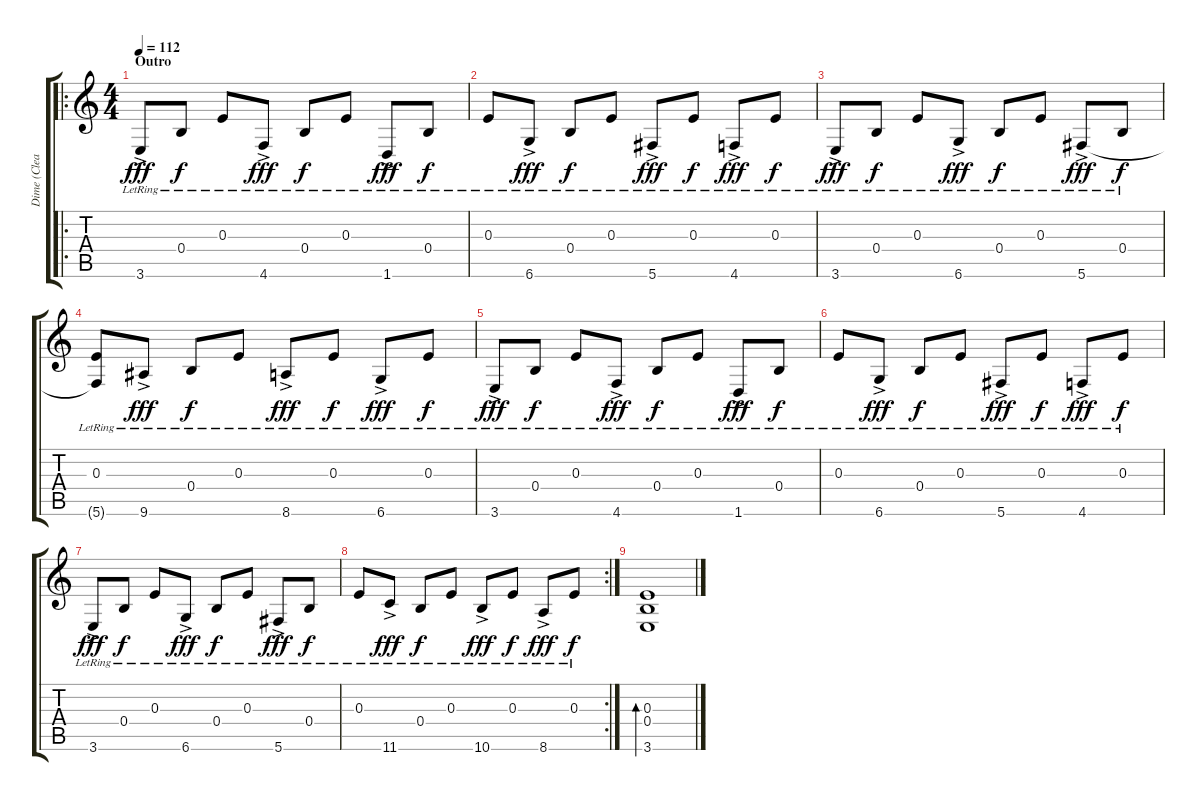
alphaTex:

\track ("Dime (Clean)" "Dime (Clea") {instrument acousticguitarsteel}
\staff {score tabs}
\tuning (Db4 Ab3 E3 B2 Gb2 Db2) {hide}
\ro
\ts (4 4)
\section ("" "Outro")
\tempo 112
\clef g2
\ks c
3.6{ac lr}.8{dy fff} 0.4{lr}.8{dy f} 0.3{lr}.8 4.6{ac lr}.8{dy fff} 0.4{lr}.8{dy f} 0.3{lr}.8 1.6{ac lr}.8{dy fff} 0.4{lr}.8{dy f} |
0.3{lr}.8 6.6{ac lr}.8{dy fff} 0.4{lr}.8{dy f} 0.3{lr}.8 5.6{ac lr}.8{dy fff} 0.3{lr}.8{dy f} 4.6{ac lr}.8{dy fff} 0.3{lr}.8{dy f} |
3.6{ac lr}.8{dy fff} 0.4{lr}.8{dy f} 0.3{lr}.8 6.6{ac lr}.8{dy fff} 0.4{lr}.8{dy f} 0.3{lr}.8 5.6{ac lr}.8{dy fff} 0.4{lr}.8{dy f} |
(0.3{lr} 5.6{t}).8 9.6{ac lr}.8{dy fff} 0.4{lr}.8{dy f} 0.3{lr}.8 8.6{ac lr}.8{dy fff} 0.3{lr}.8{dy f} 6.6{ac lr}.8{dy fff} 0.3{lr}.8{dy f} |
3.6{ac lr}.8{dy fff} 0.4{lr}.8{dy f} 0.3{lr}.8 4.6{ac lr}.8{dy fff} 0.4{lr}.8{dy f} 0.3{lr}.8 1.6{ac lr}.8{dy fff} 0.4{lr}.8{dy f} |
0.3{lr}.8 6.6{ac lr}.8{dy fff} 0.4{lr}.8{dy f} 0.3{lr}.8 5.6{ac lr}.8{dy fff} 0.3{lr}.8{dy f} 4.6{ac lr}.8{dy fff} 0.3{lr}.8{dy f} |
3.6{ac lr}.8{dy fff} 0.4{lr}.8{dy f} 0.3{lr}.8 6.6{ac lr}.8{dy fff} 0.4{lr}.8{dy f} 0.3{lr}.8 5.6{ac lr}.8{dy fff} 0.4{lr}.8{dy f} |
\rc 2
0.3{lr}.8 11.6{ac lr}.8{dy fff} 0.4{lr}.8{dy f} 0.3{lr}.8 10.6{ac lr}.8{dy fff} 0.3{lr}.8{dy f} 8.6{ac lr}.8{dy fff} 0.3{lr}.8{dy f} |
(0.3 0.4 3.6).1{bd 240}
